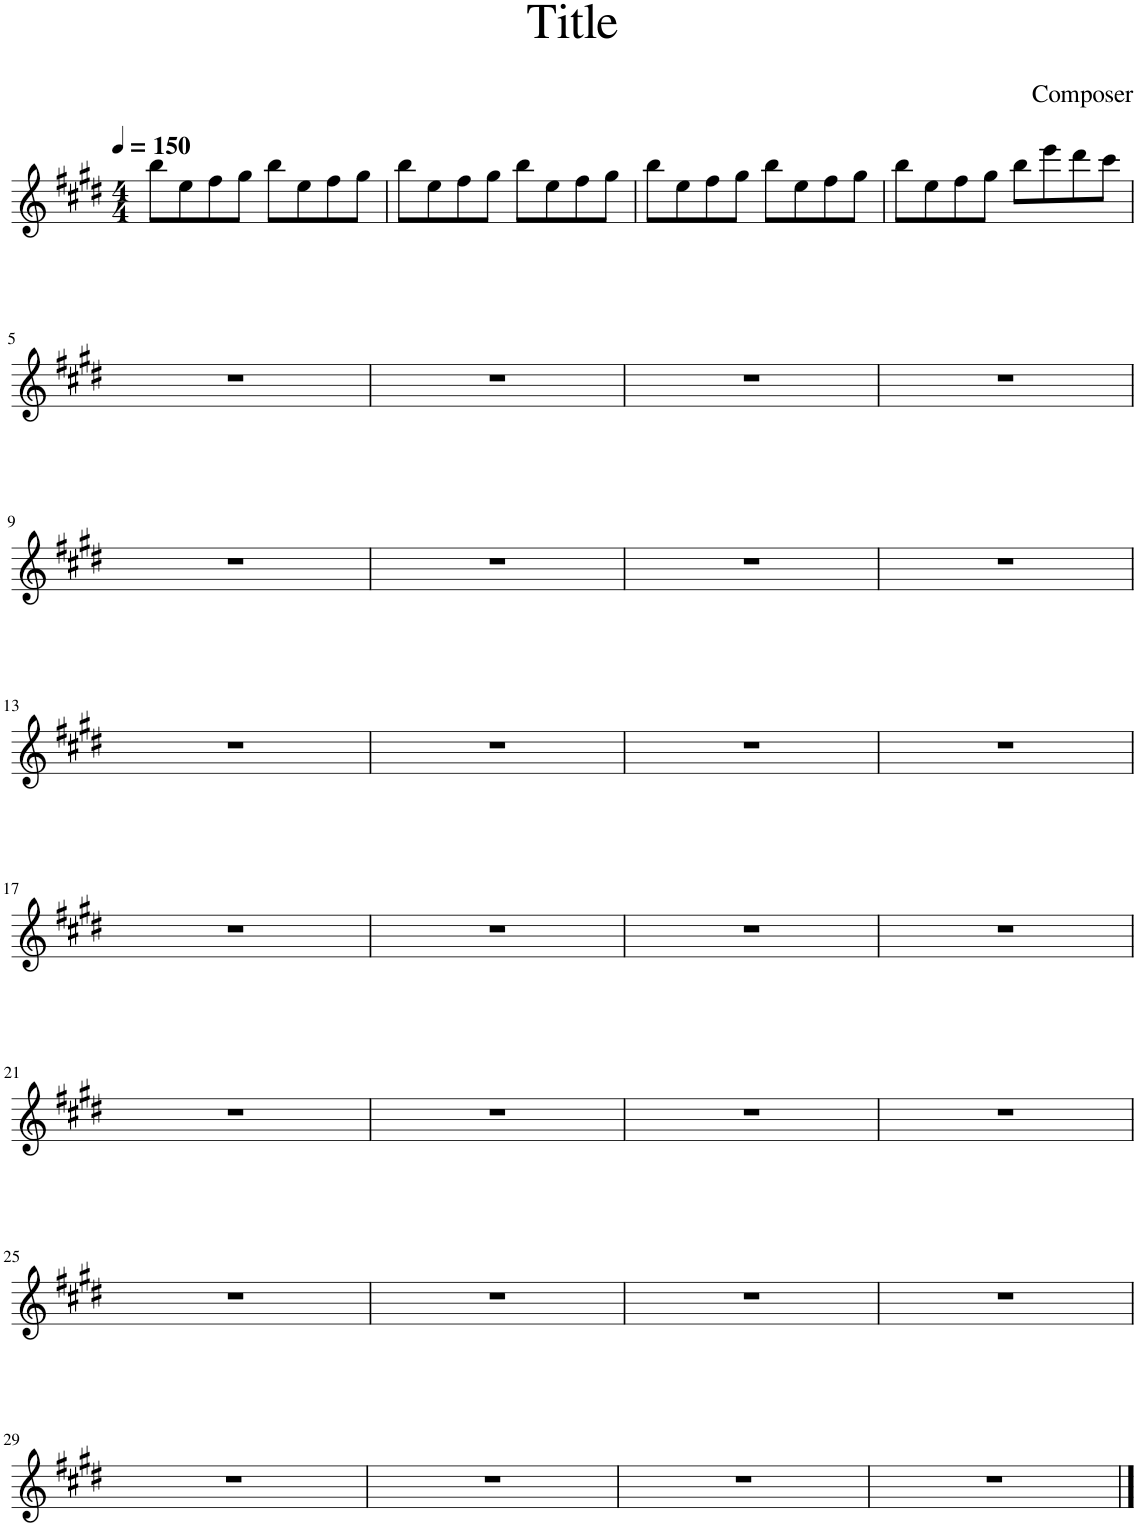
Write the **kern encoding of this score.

**kern
*part1
*staff1
*I"Piano
*I'Pno.
*clefG2
*k[f#c#g#d#]
*M4/4
*MM150
=1
8bb\L
8ee\
8ff#\
8gg#\J
8bb\L
8ee\
8ff#\
8gg#\J
=2
8bb\L
8ee\
8ff#\
8gg#\J
8bb\L
8ee\
8ff#\
8gg#\J
=3
8bb\L
8ee\
8ff#\
8gg#\J
8bb\L
8ee\
8ff#\
8gg#\J
=4
8bb\L
8ee\
8ff#\
8gg#\J
8bb\L
8eee\
8ddd#\
8ccc#\J
!!LO:LB:g=z
=5
1r
=6
1r
=7
1r
=8
1r
!!LO:LB:g=z
=9
1r
=10
1r
=11
1r
=12
1r
!!LO:LB:g=z
=13
1r
=14
1r
=15
1r
=16
1r
!!LO:LB:g=z
=17
1r
=18
1r
=19
1r
=20
1r
!!LO:LB:g=z
=21
1r
=22
1r
=23
1r
=24
1r
!!LO:LB:g=z
=25
1r
=26
1r
=27
1r
=28
1r
!!LO:LB:g=z
=29
1r
=30
1r
=31
1r
=32
1r
==
*-
